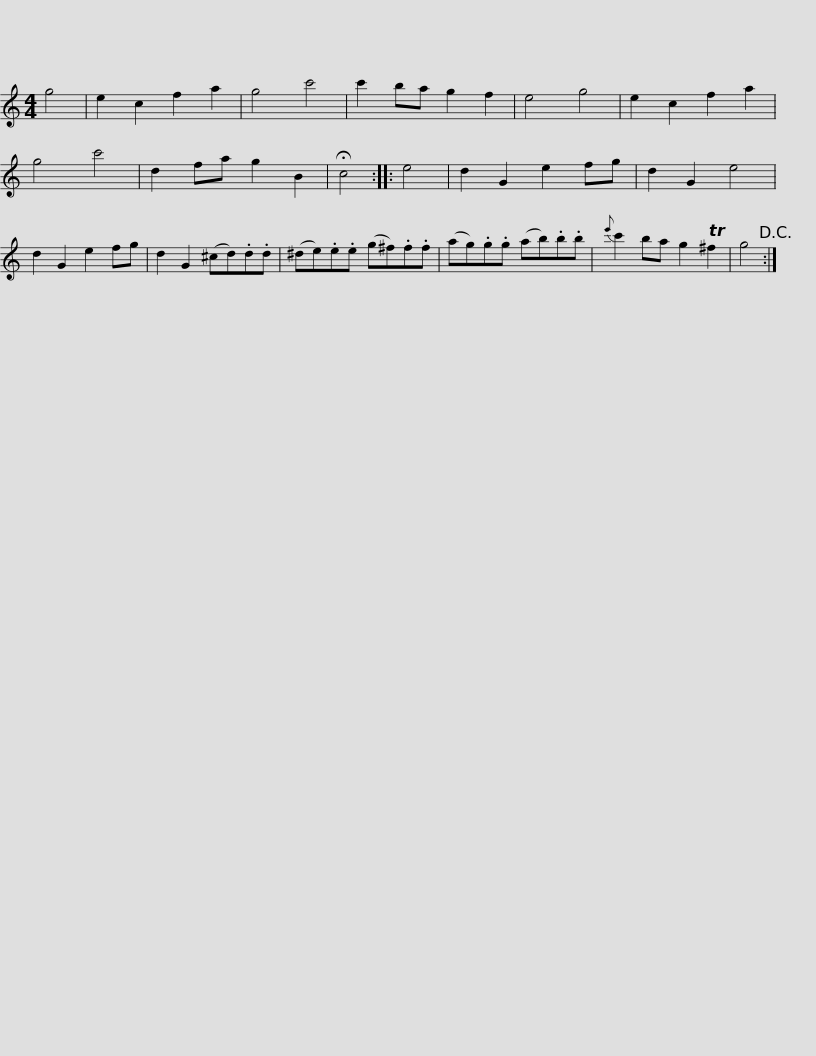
X:1
L:1/8
M:4/4
I:linebreak $
K:C
V:1 treble
V:1
 g4 | e2 c2 f2 a2 | g4 c'4 | c'2 ba g2 f2 | e4 g4 | %5
 e2 c2 f2 a2 | g4 c'4 | d2 fa g2 B2 | !fermata!c4 :: e4 | %10
 d2 G2 e2 fg | d2 G2 e4 |$ d2 G2 e2 fg | d2 G2 (^cd).d.d | (^de).e.e (g^f).f.f | %15
 (ag).g.g (ab).b.b |{e'} c'2 ba g2 T^f2 | g4!D.C.! :| %18
